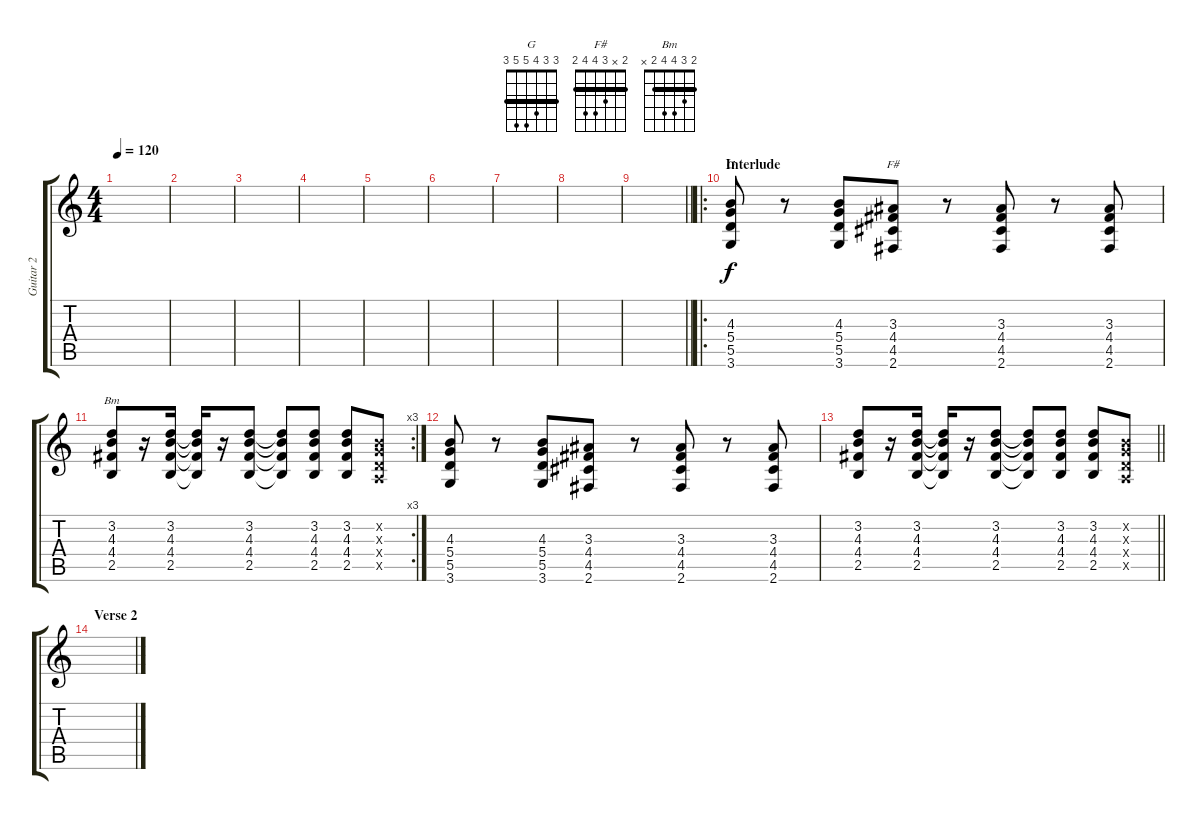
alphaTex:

\track ("Guitar 2 " "Guitar 2 ") {instrument overdrivenguitar}
\staff {score tabs}
\tuning (E4 B3 G3 D3 A2 E2) {hide}
\chord ("G" 3 3 4 5 5 3) {barre 3}
\chord ("F#" 2 x 3 4 4 2) {barre 2}
\chord ("Bm" 2 3 4 4 2 x) {barre 2}
\ts (4 4)
\tempo 120
\clef g2
\ks c
|
|
|
|
|
|
|
|
\barLineRight lightlight
|
\ro
\section ("" "Interlude")
(4.3 5.4 5.5 3.6).8{ch "G"} r.8 (4.3 5.4 5.5 3.6).8 (3.3 4.4 4.5 2.6).8{ch "F#"} r.8 (3.3 4.4 4.5 2.6).8 r.8 (3.3 4.4 4.5 2.6).8 |
\rc 3
(3.2 4.3 4.4 2.5).8{ch "Bm"} r.16 (3.2 4.3 4.4 2.5).16 (3.2{t} 4.3{t} 4.4{t} 2.5{t}).16 r.16 (3.2 4.3 4.4 2.5).8 (3.2{t} 4.3{t} 4.4{t} 2.5{t}).8 (3.2 4.3 4.4 2.5).8 (3.2 4.3 4.4 2.5).8 (0.2{x} 0.3{x} 0.4{x} 0.5{x}).8 |
(4.3 5.4 5.5 3.6).8 r.8 (4.3 5.4 5.5 3.6).8 (3.3 4.4 4.5 2.6).8 r.8 (3.3 4.4 4.5 2.6).8 r.8 (3.3 4.4 4.5 2.6).8 |
\barLineRight lightlight
(3.2 4.3 4.4 2.5).8 r.16 (3.2 4.3 4.4 2.5).16 (3.2{t} 4.3{t} 4.4{t} 2.5{t}).16 r.16 (3.2 4.3 4.4 2.5).8 (3.2{t} 4.3{t} 4.4{t} 2.5{t}).8 (3.2 4.3 4.4 2.5).8 (3.2 4.3 4.4 2.5).8 (0.2{x} 0.3{x} 0.4{x} 0.5{x}).8 |
\section ("" "Verse 2")
